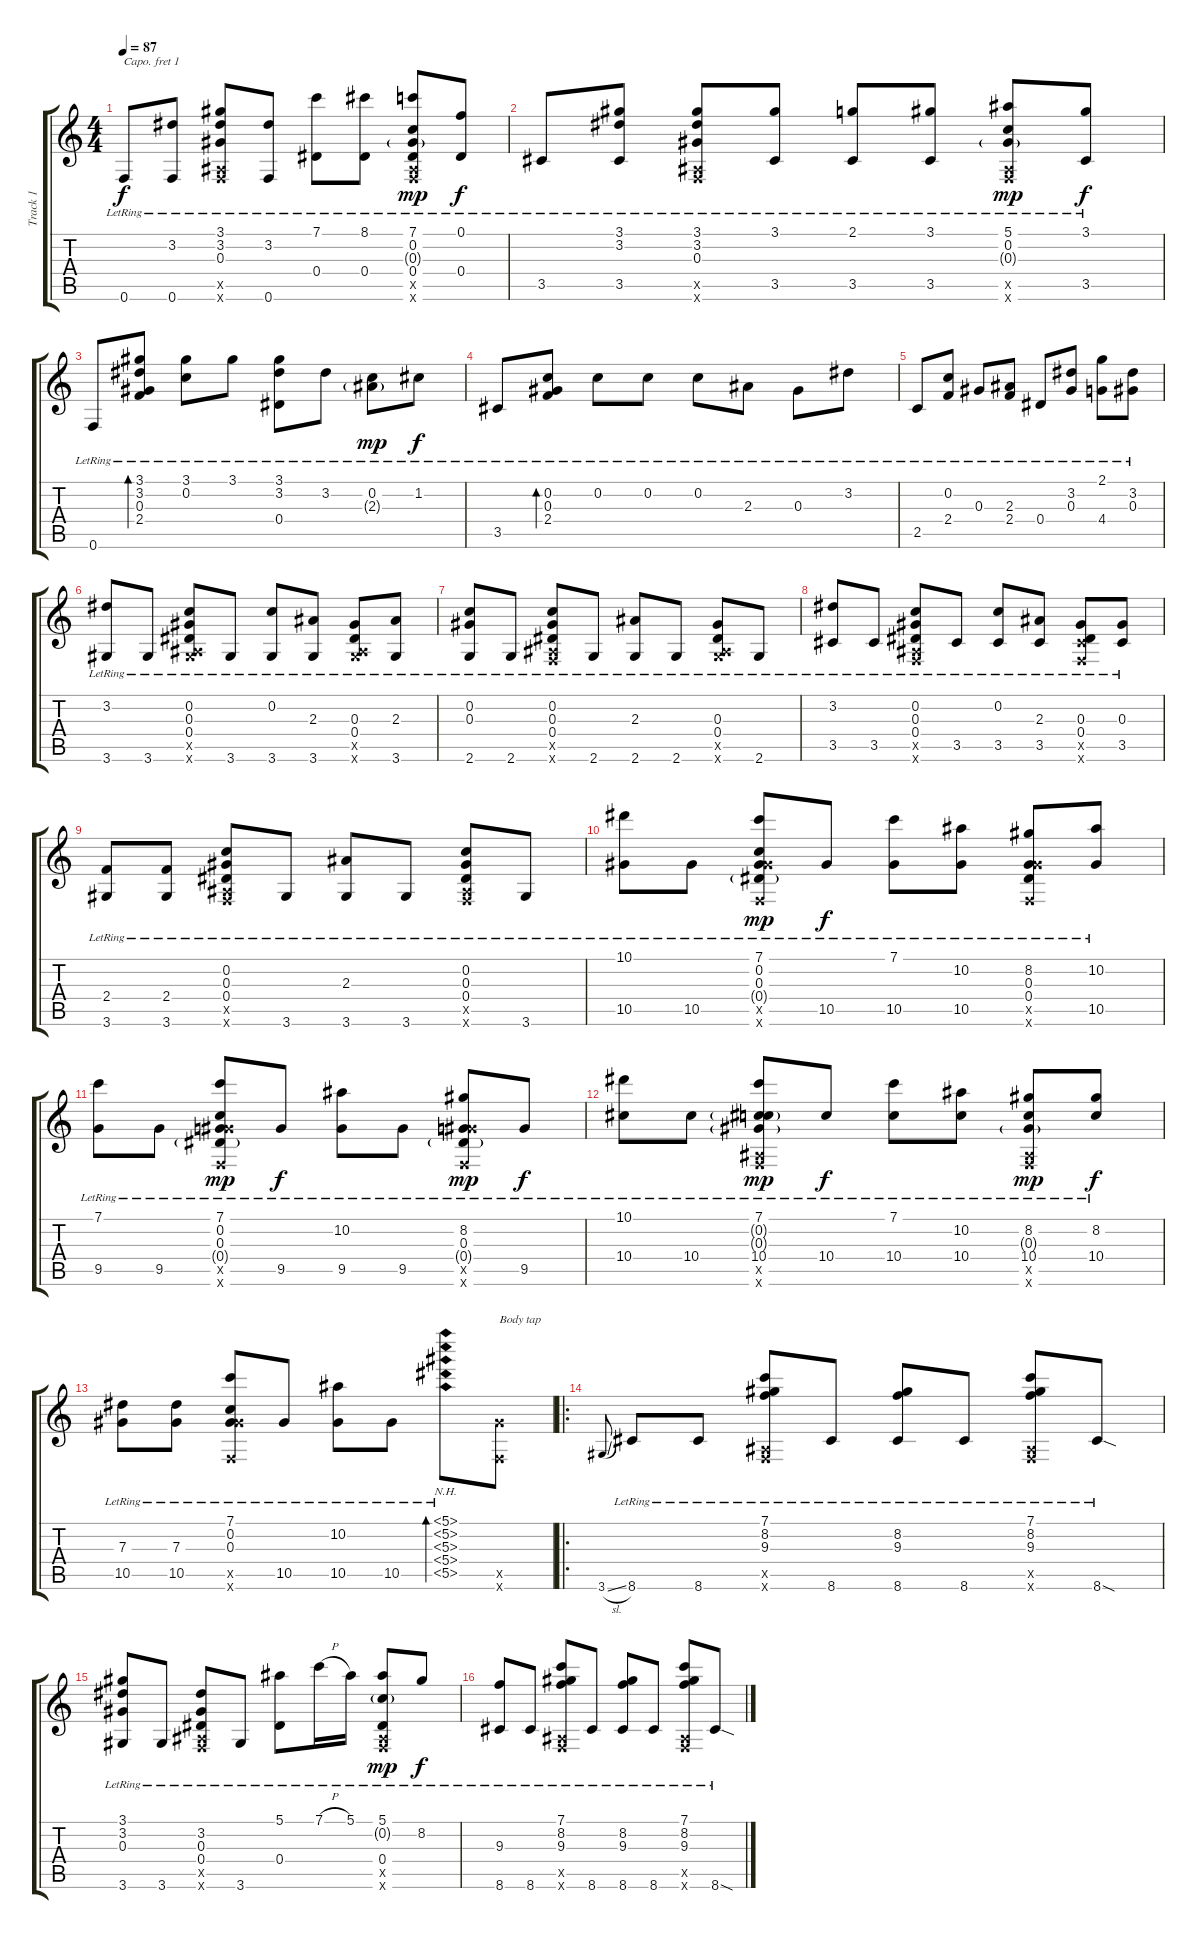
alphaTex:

\track ("Track 1" "Track 1") {instrument acousticguitarsteel}
\staff {score tabs}
\capo 1
\tuning (E4 B3 G3 D3 A2 E2) {hide}
\ts (4 4)
\tempo 87
\clef g2
\ks c
0.6{lr}.8{dy f} (3.2{lr} 0.6{lr}).8 (3.1{lr} 3.2{lr} 0.3{lr} 0.5{x} 0.6{x}).8 (3.2{lr} 0.6{lr}).8 (7.1{lr} 0.4{lr}).8 (8.1{lr} 0.4{lr}).8 (7.1{lr} 0.2{lr} 0.3{g lr} 0.4{lr} 0.5{x} 0.6{x}).8{dy mp} (0.1{lr} 0.4{lr}).8{dy f} |
3.5{lr}.8 (3.1{lr} 3.2{lr} 3.5{lr}).8 (3.1{lr} 3.2{lr} 0.3{lr} 0.5{x} 0.6{x}).8 (3.1{lr} 3.5{lr}).8 (2.1{lr} 3.5{lr}).8 (3.1{lr} 3.5{lr}).8 (5.1{lr} 0.2{lr} 0.3{g lr} 0.5{x} 0.6{x}).8{dy mp} (3.1{lr} 3.5{lr}).8{dy f} |
0.6{lr}.8 (3.1{lr} 3.2{lr} 0.3{lr} 2.4{lr}).8{bd 120} (3.1{lr} 0.2{lr}).8 3.1{lr}.8 (3.1{lr} 3.2{lr} 0.4{lr}).8 3.2{lr}.8 (0.2{lr} 2.3{g lr}).8{dy mp} 1.2{lr}.8{dy f} |
3.5{lr}.8 (0.2{lr} 0.3{lr} 2.4{lr}).8{bd 120} 0.2{lr}.8 0.2{lr}.8 0.2{lr}.8 2.3{lr}.8 0.3{lr}.8 3.2{lr}.8 |
2.5{lr}.8 (0.2{lr} 2.4{lr}).8 0.3{lr}.8 (2.3{lr} 2.4{lr}).8 0.4{lr}.8 (3.2{lr} 0.3{lr}).8 (2.1{lr} 4.4{lr}).8 (3.2{lr} 0.3{lr}).8 |
(3.2{lr} 3.6{lr}).8 3.6{lr}.8 (0.2{lr} 0.3{lr} 0.4{lr} 0.5{x} 3.6{x}).8 3.6{lr}.8 (0.2{lr} 3.6{lr}).8 (2.3{lr} 3.6{lr}).8 (0.3{lr} 0.4{lr} 0.5{x} 3.6{x}).8 (2.3{lr} 3.6{lr}).8 |
(0.2{lr} 0.3{lr} 2.6{lr}).8 2.6{lr}.8 (0.2{lr} 0.3{lr} 0.4{lr} 0.5{x} 0.6{x}).8 2.6{lr}.8 (2.3{lr} 2.6{lr}).8 2.6{lr}.8 (0.3{lr} 0.4{lr} 0.5{x} 2.6{x}).8 2.6{lr}.8 |
(3.2{lr} 3.5{lr}).8 3.5{lr}.8 (0.2{lr} 0.3{lr} 0.4{lr} 0.5{x} 0.6{x}).8 3.5{lr}.8 (0.2{lr} 3.5{lr}).8 (2.3{lr} 3.5{lr}).8 (0.3{lr} 0.4{lr} 3.5{x} 0.6{x}).8 (0.3{lr} 3.5{lr}).8 |
(2.4{lr} 3.6{lr}).8 (2.4{lr} 3.6{lr}).8 (0.2{lr} 0.3{lr} 0.4{lr} 0.5{x} 0.6{x}).8 3.6{lr}.8 (2.3{lr} 3.6{lr}).8 3.6{lr}.8 (0.2{lr} 0.3{lr} 0.4{lr} 0.5{x} 0.6{x}).8 3.6{lr}.8 |
(10.1{lr} 10.5{lr}).8 10.5{lr}.8 (7.1{lr} 0.2{lr} 0.3{lr} 0.4{g lr} 10.5{x} 0.6{x}).8{dy mp} 10.5{lr}.8{dy f} (7.1{lr} 10.5{lr}).8 (10.2{lr} 10.5{lr}).8 (8.2{lr} 0.3{lr} 0.4{lr} 10.5{x} 0.6{x}).8 (10.2{lr} 10.5{lr}).8 |
(7.1{lr} 9.5{lr}).8 9.5{lr}.8 (7.1{lr} 0.2{lr} 0.3{lr} 0.4{g lr} 9.5{x} 0.6{x}).8{dy mp} 9.5{lr}.8{dy f} (10.2{lr} 9.5{lr}).8 9.5{lr}.8 (8.2{lr} 0.3{lr} 0.4{g lr} 9.5{x} 0.6{x}).8{dy mp} 9.5{lr}.8{dy f} |
(10.1{lr} 10.4{lr}).8 10.4{lr}.8 (7.1{lr} 0.2{g lr} 0.3{g lr} 10.4{lr} 0.5{x} 0.6{x}).8{dy mp} 10.4{lr}.8{dy f} (7.1{lr} 10.4{lr}).8 (10.2{lr} 10.4{lr}).8 (8.2{lr} 0.3{g lr} 10.4{lr} 0.5{x} 0.6{x}).8{dy mp} (8.2{lr} 10.4{lr}).8{dy f} |
(7.3{lr} 10.5{lr}).8 (7.3{lr} 10.5{lr}).8 (7.1{lr} 0.2{lr} 0.3{lr} 10.5{x} 0.6{x}).8 10.5{lr}.8 (10.2{lr} 10.5{lr}).8 10.5{lr}.8 (5.1{nh lr} 5.2{nh lr} 5.3{nh lr} 5.4{nh lr} 5.5{nh lr}).8{bd 120} (10.5{x} 0.6{x}).8{txt "Body tap"} |
\ro
3.6{sl}.8{gr onbeat} 8.6{lr}.8 8.6{lr}.8 (7.1{lr} 8.2{lr} 9.3{lr} 0.5{x} 0.6{x}).8 8.6{lr}.8 (8.2{lr} 9.3{lr} 8.6{lr}).8 8.6{lr}.8 (7.1{lr} 8.2{lr} 9.3{lr} 0.5{x} 0.6{x}).8 8.6{sod lr}.8 |
(3.1{lr} 3.2{lr} 0.3{lr} 3.6{lr}).8 3.6{lr}.8 (3.2{lr} 0.3{lr} 0.4{lr} 0.5{x} 0.6{x}).8 3.6{lr}.8 (5.1{lr} 0.4{lr}).8 7.1{h lr}.16 5.1{lr}.16 (5.1{lr} 0.2{g lr} 0.4{lr} 0.5{x} 0.6{x}).8{dy mp} 8.2{lr}.8{dy f} |
(9.3{lr} 8.6{lr}).8 8.6{lr}.8 (7.1{lr} 8.2{lr} 9.3{lr} 0.5{x} 0.6{x}).8 8.6{lr}.8 (8.2{lr} 9.3{lr} 8.6{lr}).8 8.6{lr}.8 (7.1{lr} 8.2{lr} 9.3{lr} 0.5{x} 0.6{x}).8 8.6{sod lr}.8
